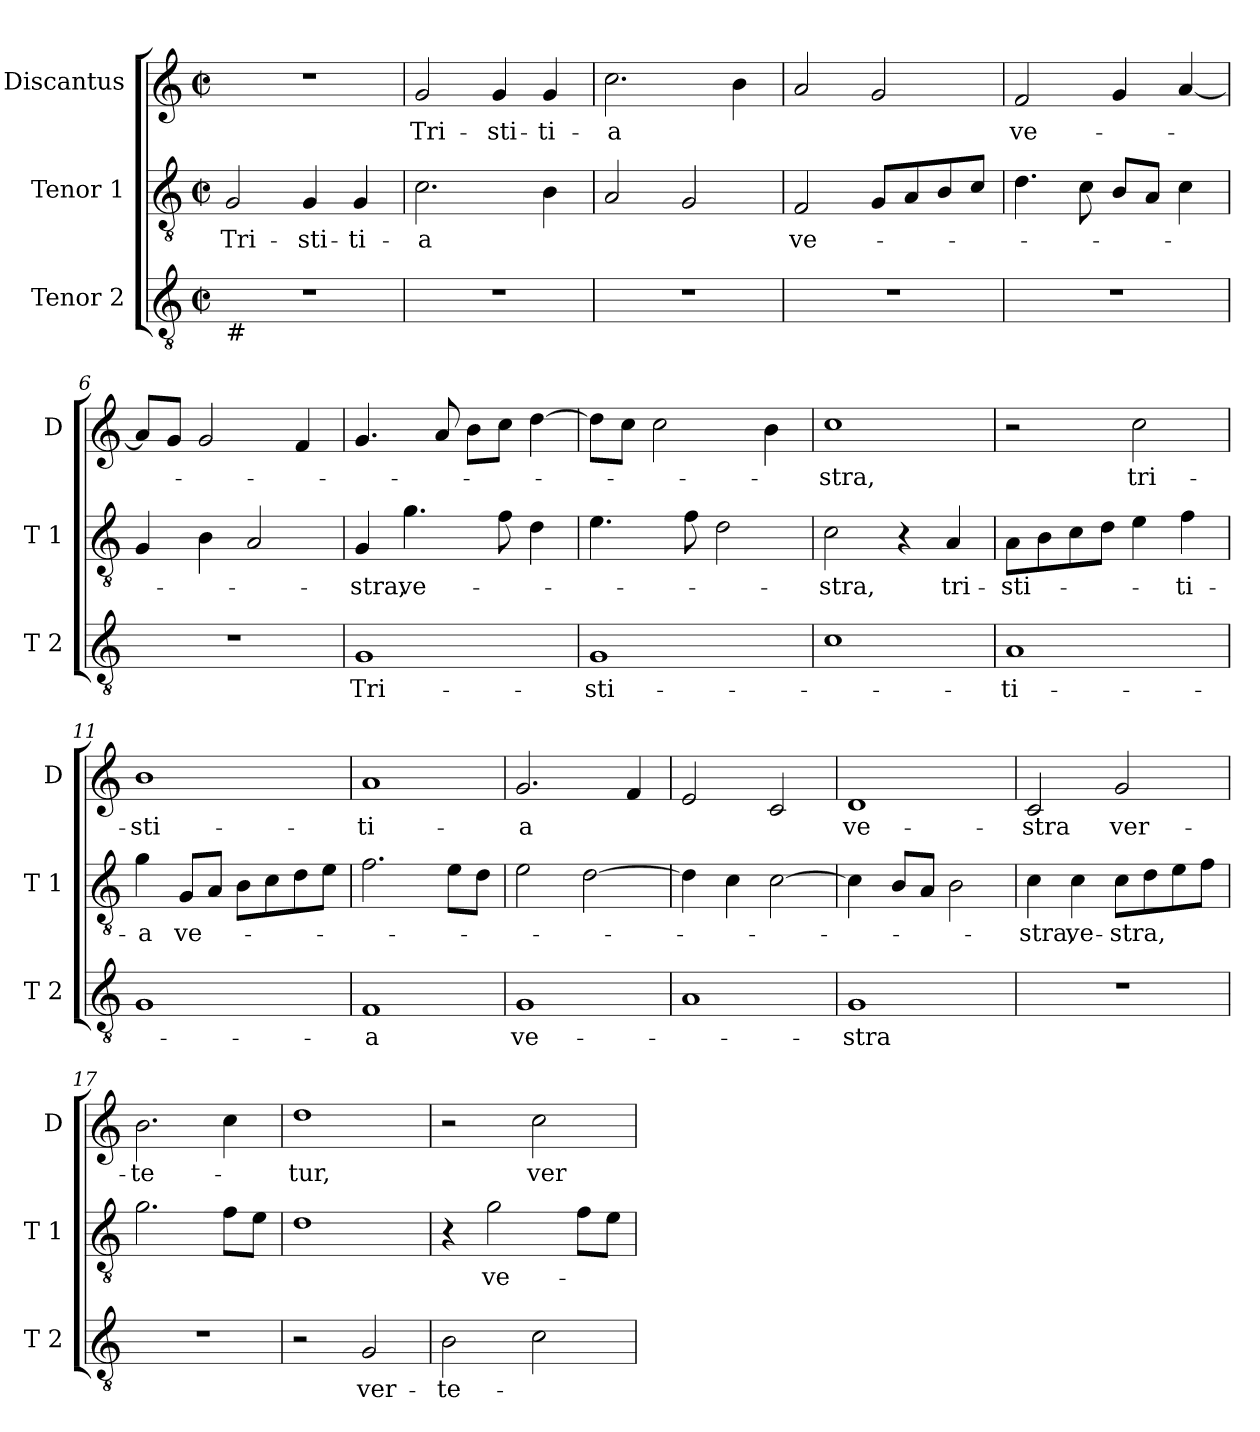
**kern	**text	**kern	**text	**kern	**text
*part3	*part3	*part2	*part2	*part1	*part1
*staff3	*staff3	*staff2	*staff2	*staff1	*staff1
*I"Tenor 2	*	*I"Tenor 1	*	*I"Discantus	*
*I'T 2	*	*I'T 1	*	*I'D	*
*clefGv2	*	*clefGv2	*	*clefG2	*
*k[]	*	*k[]	*	*k[]	*
*C:	*	*C:	*	*C:	*
*M2/2	*	*M2/2	*	*M2/2	*
*met(c|)	*	*met(c|)	*	*met(c|)	*
=1	=1	=1	=1	=1	=1
!LO:TX:b:t=#	!	!	!	!	!
!	!	!	!LO:LY:b	!	!
1r	.	2G/	Tri-	1r	.
!	!	!	!LO:LY:b	!	!
.	.	4G/	-sti-	.	.
!	!	!	!LO:LY:b	!	!
.	.	4G/	-ti-	.	.
=2	=2	=2	=2	=2	=2
!	!	!	!LO:LY:b	!	!LO:LY:b
1r	.	2.c\	-a	2g/	Tri-
!	!	!	!	!	!LO:LY:b
.	.	.	.	4g/	-sti-
!	!	!	!	!	!LO:LY:b
.	.	4B\	.	4g/	-ti-
=3	=3	=3	=3	=3	=3
!	!	!	!	!	!LO:LY:b
1r	.	2A/	.	2.cc\	-a
.	.	2G/	.	.	.
.	.	.	.	4b\	.
=4	=4	=4	=4	=4	=4
!	!	!	!LO:LY:b	!	!
1r	.	2F/	ve-	2a/	.
.	.	8G/L	.	2g/	.
.	.	8A/	.	.	.
.	.	8B/	.	.	.
.	.	8c/J	.	.	.
=5	=5	=5	=5	=5	=5
!	!	!	!	!	!LO:LY:b
1r	.	4.d\	.	2f/	ve-
.	.	8c\	.	.	.
.	.	8B/L	.	4g/	.
.	.	8A/J	.	.	.
.	.	4c\	.	[4a/	.
!!LO:LB:g=z
=6	=6	=6	=6	=6	=6
1r	.	4G/	.	8a/L]	.
.	.	.	.	8g/J	.
.	.	4B\	.	2g/	.
.	.	2A/	.	.	.
.	.	.	.	4f/	.
=7	=7	=7	=7	=7	=7
!	!LO:LY:b	!	!LO:LY:b	!	!
1G	Tri-	4G/	-stra,	4.g/	.
!	!	!	!LO:LY:b	!	!
.	.	4.g\	ve-	.	.
.	.	.	.	8a/	.
.	.	.	.	8b\L	.
.	.	8f\	.	8cc\J	.
.	.	4d\	.	[4dd\	.
=8	=8	=8	=8	=8	=8
!	!LO:LY:b	!	!	!	!
1G	-sti-	4.e\	.	8dd\L]	.
.	.	.	.	8cc\J	.
.	.	.	.	2cc\	.
.	.	8f\	.	.	.
.	.	2d\	.	.	.
.	.	.	.	4b\	.
=9	=9	=9	=9	=9	=9
!	!	!	!LO:LY:b	!	!LO:LY:b
1c	.	2c\	-stra,	1cc	-stra,
.	.	4r	.	.	.
!	!	!	!LO:LY:b	!	!
.	.	4A/	tri-	.	.
=10	=10	=10	=10	=10	=10
!	!LO:LY:b	!	!LO:LY:b	!	!
1A	-ti-	8A\L	-sti-	2r	.
.	.	8B\	.	.	.
.	.	8c\	.	.	.
.	.	8d\J	.	.	.
!	!	!	!	!	!LO:LY:b
.	.	4e\	.	2cc\	tri-
!	!	!	!LO:LY:b	!	!
.	.	4f\	-ti-	.	.
=11	=11	=11	=11	=11	=11
!	!	!	!LO:LY:b	!	!LO:LY:b
1G	.	4g\	-a	1b	-sti-
!	!	!	!LO:LY:b	!	!
.	.	8G/L	ve-	.	.
.	.	8A/J	.	.	.
.	.	8B\L	.	.	.
.	.	8c\	.	.	.
.	.	8d\	.	.	.
.	.	8e\J	.	.	.
!!LO:LB:g=z
=12	=12	=12	=12	=12	=12
!	!LO:LY:b	!	!	!	!LO:LY:b
1F	-a	2.f\	.	1a	-ti-
.	.	8e\L	.	.	.
.	.	8d\J	.	.	.
=13	=13	=13	=13	=13	=13
!	!LO:LY:b	!	!	!	!LO:LY:b
1G	ve-	2e\	.	2.g/	-a
.	.	[2d\	.	.	.
.	.	.	.	4f/	.
=14	=14	=14	=14	=14	=14
1A	.	4d\]	.	2e/	.
.	.	4c\	.	.	.
.	.	[2c\	.	2c/	.
=15	=15	=15	=15	=15	=15
!	!LO:LY:b	!	!	!	!LO:LY:b
1G	-stra	4c\]	.	1d	ve-
.	.	8B/L	.	.	.
.	.	8A/J	.	.	.
.	.	2B\	.	.	.
=16	=16	=16	=16	=16	=16
!	!	!	!LO:LY:b	!	!LO:LY:b
1r	.	4c\	-stra,	2c/	-stra
!	!	!	!LO:LY:b	!	!
.	.	4c\	ve-	.	.
!	!	!	!LO:LY:b	!	!LO:LY:b
.	.	8c\L	-stra,	2g/	ver-
.	.	8d\	.	.	.
.	.	8e\	.	.	.
.	.	8f\J	.	.	.
=17	=17	=17	=17	=17	=17
!	!	!	!	!	!LO:LY:b
1r	.	2.g\	.	2.b\	-te-
.	.	8f\L	.	4cc\	.
.	.	8e\J	.	.	.
!!LO:PB:g=z
=18	=18	=18	=18	=18	=18
!	!	!	!	!	!LO:LY:b
2r	.	1d	.	1dd	-tur,
!	!LO:LY:b	!	!	!	!
2G/	ver-	.	.	.	.
=19	=19	=19	=19	=19	=19
!	!LO:LY:b	!	!	!	!
2B\	-te-	4r	.	2r	.
!	!	!	!LO:LY:b	!	!
.	.	2g\	ve-	.	.
!	!	!	!	!	!LO:LY:b
2c\	.	.	.	2cc\	ver-
.	.	8f\L	.	.	.
.	.	8e\J	.	.	.
=	=	=	=	=	=
*-	*-	*-	*-	*-	*-
